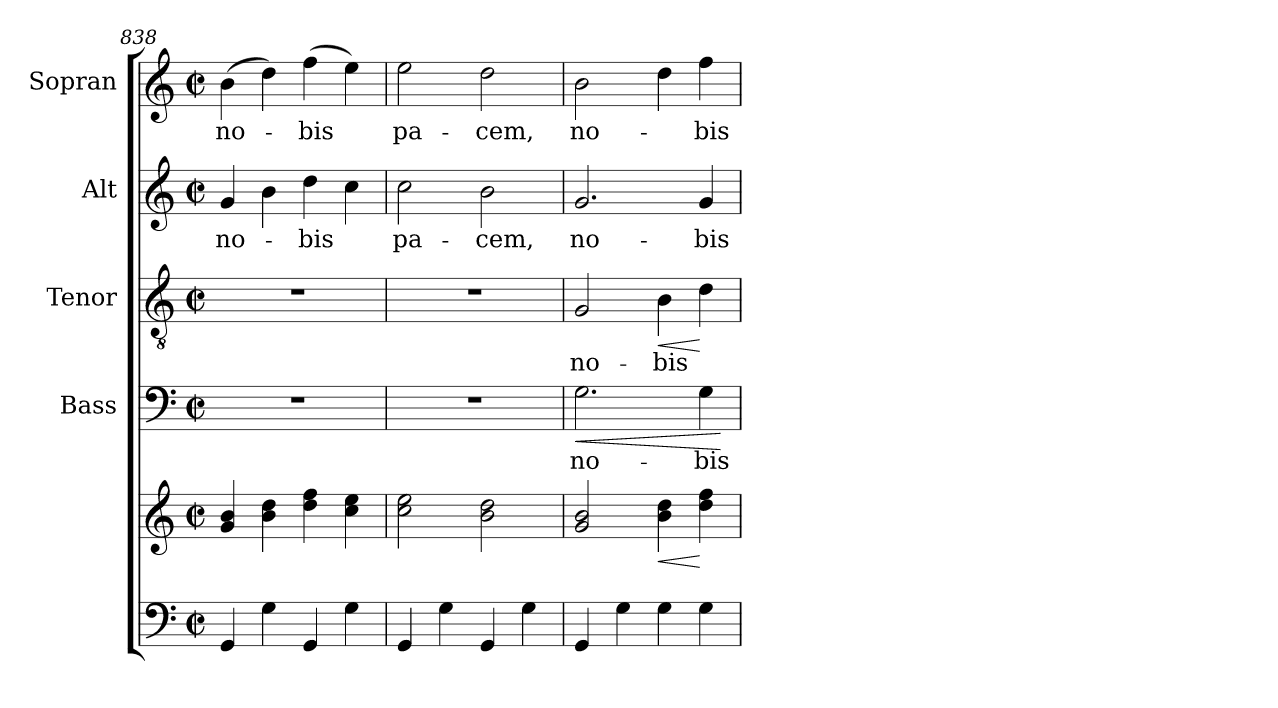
**kern	**kern	**dynam	**kern	**text	**dynam	**kern	**text	**dynam	**kern	**text	**kern	**text
*part5	*part5	*part5	*part4	*part4	*part4	*part3	*part3	*part3	*part2	*part2	*part1	*part1
*staff6	*staff5	*staff5/6	*staff4	*staff4	*staff4	*staff3	*staff3	*staff3	*staff2	*staff2	*staff1	*staff1
*	*	*	*I"Bass	*	*	*I"Tenor	*	*	*I"Alt	*	*I"Sopran	*
*	*	*	*I'B.	*	*	*I'T.	*	*	*I'A.	*	*I'S.	*
!!LO:LB:g=z
*clefF4	*clefG2	*	*clefF4	*	*	*clefGv2	*	*	*clefG2	*	*clefG2	*
*k[]	*k[]	*	*k[]	*	*	*k[]	*	*	*k[]	*	*k[]	*
*C:	*C:	*	*C:	*	*	*C:	*	*	*C:	*	*C:	*
*M2/2	*M2/2	*	*M2/2	*	*	*M2/2	*	*	*M2/2	*	*M2/2	*
*met(c|)	*met(c|)	*	*met(c|)	*	*	*met(c|)	*	*	*met(c|)	*	*met(c|)	*
=838	=838	=838	=838	=838	=838	=838	=838	=838	=838	=838	=838	=838
!	!	!	!	!	!	!	!	!	!	!LO:LY:b	!	!LO:LY:b
4GG/	4g/ 4b/	.	1r	.	.	1r	.	.	4g/	no-	(>4b\	no-
4G\	4b\ 4dd\	.	.	.	.	.	.	.	4b\	.	4dd\)	.
!	!	!	!	!	!	!	!	!	!	!LO:LY:b	!	!LO:LY:b
4GG/	4dd\ 4ff\	.	.	.	.	.	.	.	4dd\	-bis	(>4ff\	-bis
4G\	4cc\ 4ee\	.	.	.	.	.	.	.	4cc\	.	4ee\)	.
=839	=839	=839	=839	=839	=839	=839	=839	=839	=839	=839	=839	=839
!	!	!	!	!	!	!	!	!	!	!LO:LY:b	!	!LO:LY:b
4GG/	2cc\ 2ee\	.	1r	.	.	1r	.	.	2cc\	pa-	2ee\	pa-
4G\	.	.	.	.	.	.	.	.	.	.	.	.
!	!	!	!	!	!	!	!	!	!	!LO:LY:b	!	!LO:LY:b
4GG/	2b\ 2dd\	.	.	.	.	.	.	.	2b\	-cem,	2dd\	-cem,
4G\	.	.	.	.	.	.	.	.	.	.	.	.
=840	=840	=840	=840	=840	=840	=840	=840	=840	=840	=840	=840	=840
!	!	!	!	!LO:LY:b	!LO:HP:b	!	!LO:LY:b	!	!	!LO:LY:b	!	!LO:LY:b
4GG/	2g/ 2b/	.	2.G\	no-	<	2G/	no-	.	2.g/	no-	2b\	no-
4G\	.	.	.	.	.	.	.	.	.	.	.	.
!	!	!LO:HP:b	!	!	!	!	!LO:LY:b	!LO:HP:b	!	!	!	!
4G\	4b\ 4dd\	<	.	.	.	4B\	-bis	<	.	.	4dd\	.
!	!	!	!	!LO:LY:b	!	!	!	!	!	!LO:LY:b	!	!LO:LY:b
4G\	4dd\ 4ff\	[	4G\	-bis	.	4d\	.	[	4g/	-bis	4ff\	-bis
.	.	.	.	.	[	.	.	.	.	.	.	.
=	=	=	=	=	=	=	=	=	=	=	=	=
*-	*-	*-	*-	*-	*-	*-	*-	*-	*-	*-	*-	*-
